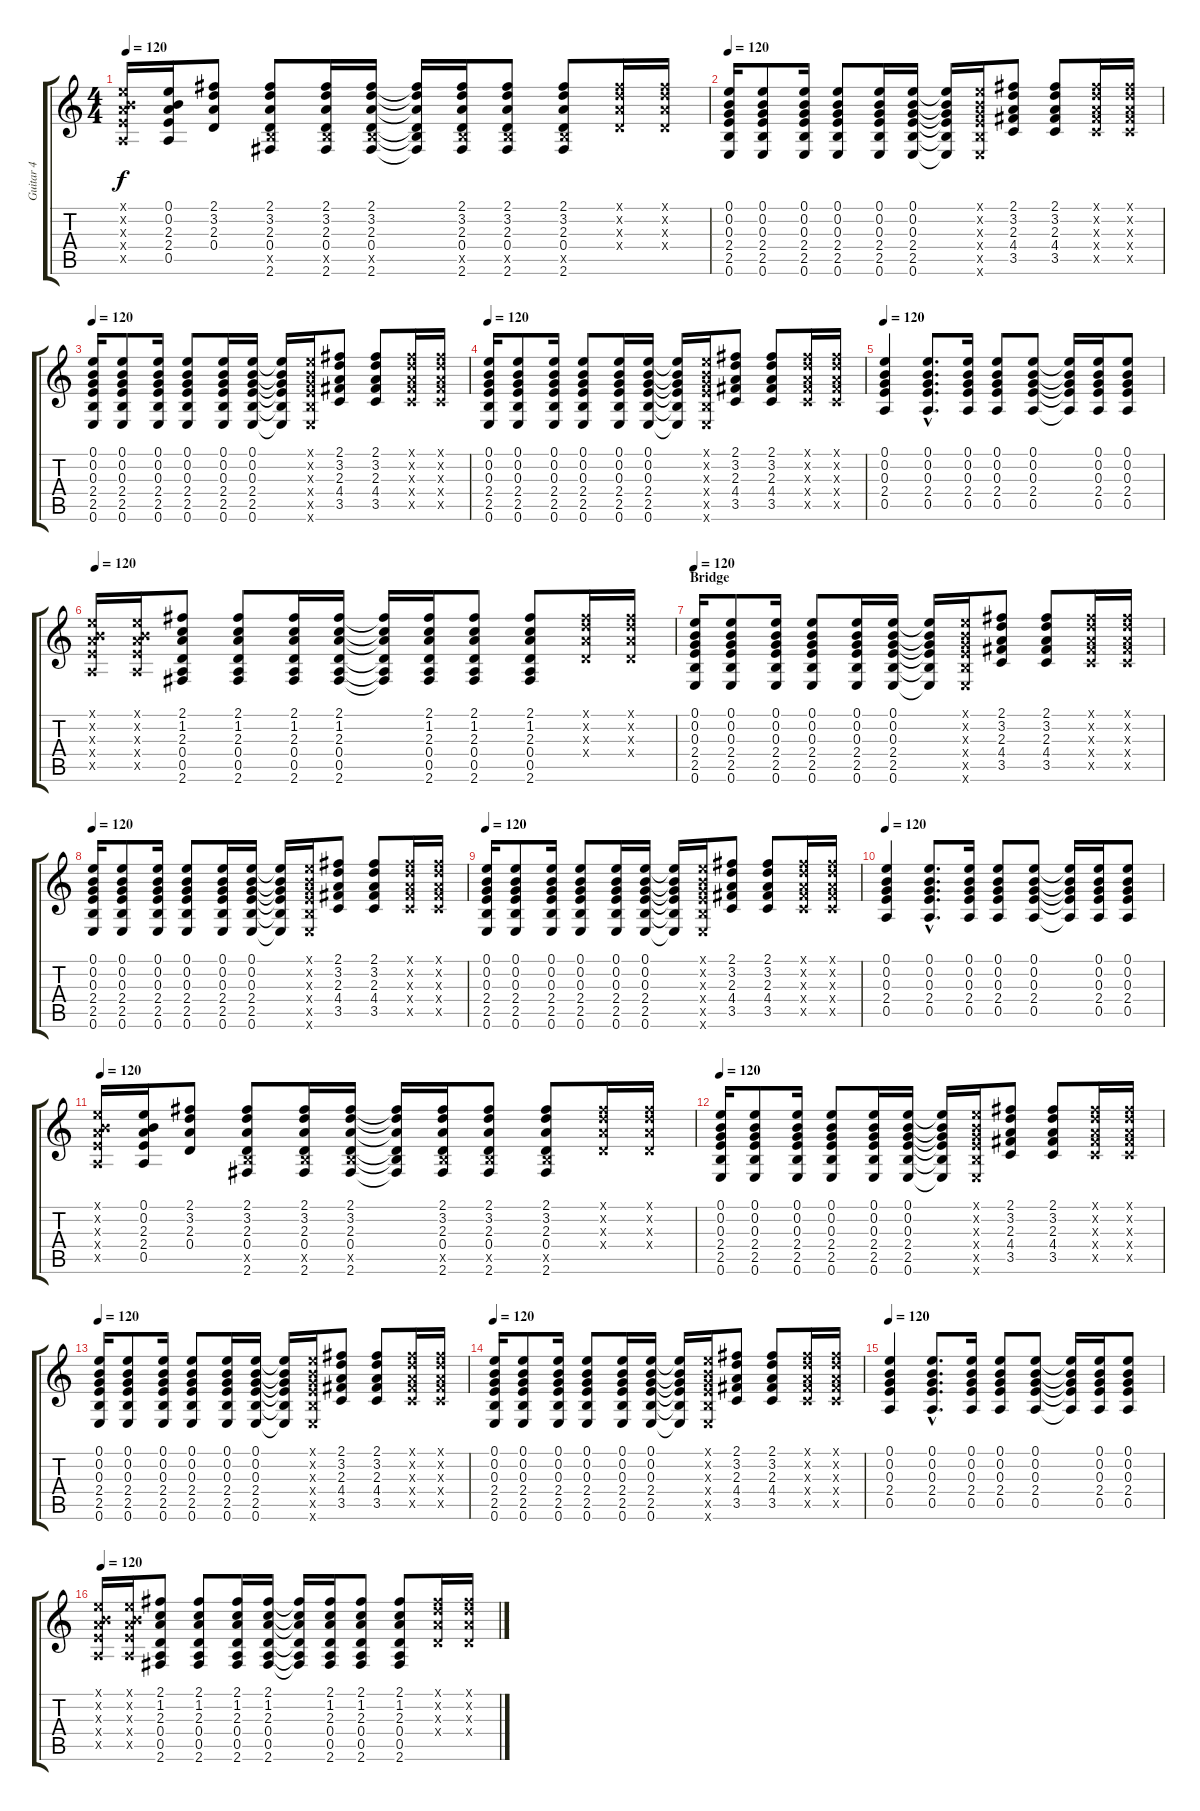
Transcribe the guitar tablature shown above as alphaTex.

\track ("Guitar 4" "Guitar 4") {instrument acousticguitarsteel}
\staff {score tabs}
\tuning (E4 B3 G3 D3 A2 E2) {hide}
\ts (4 4)
\tempo 120
\clef g2
\ks c
(0.1{x} 0.2{x} 2.3{x} 2.4{x} 0.5{x}).16{dy f} (0.1 0.2 2.3 2.4 0.5).16 (2.1 3.2 2.3 0.4).8 (2.1 3.2 2.3 0.4 2.5{x} 2.6).8 (2.1 3.2 2.3 0.4 2.5{x} 2.6).16 (2.1 3.2 2.3 0.4 2.5{x} 2.6).16 (2.1{t} 3.2{t} 2.3{t} 0.4{t} 2.5{t} 2.6{t}).16 (2.1 3.2 2.3 0.4 2.5{x} 2.6).16 (2.1 3.2 2.3 0.4 2.5{x} 2.6).8 (2.1 3.2 2.3 0.4 2.5{x} 2.6).8 (2.1{x} 3.2{x} 2.3{x} 0.4{x}).16 (2.1{x} 3.2{x} 2.3{x} 0.4{x}).16 |
\tempo 120
(0.1 0.2 0.3 2.4 2.5 0.6).16 (0.1 0.2 0.3 2.4 2.5 0.6).8 (0.1 0.2 0.3 2.4 2.5 0.6).16 (0.1 0.2 0.3 2.4 2.5 0.6).8 (0.1 0.2 0.3 2.4 2.5 0.6).16 (0.1 0.2 0.3 2.4 2.5 0.6).16 (0.1{t} 0.2{t} 0.3{t} 2.4{t} 2.5{t} 0.6{t}).16 (0.1{x} 0.2{x} 0.3{x} 2.4{x} 2.5{x} 0.6{x}).16 (2.1 3.2 2.3 4.4 3.5).8 (2.1 3.2 2.3 4.4 3.5).8 (2.1{x} 3.2{x} 2.3{x} 4.4{x} 3.5{x}).16 (2.1{x} 3.2{x} 2.3{x} 4.4{x} 3.5{x}).16 |
\tempo 120
(0.1 0.2 0.3 2.4 2.5 0.6).16 (0.1 0.2 0.3 2.4 2.5 0.6).8 (0.1 0.2 0.3 2.4 2.5 0.6).16 (0.1 0.2 0.3 2.4 2.5 0.6).8 (0.1 0.2 0.3 2.4 2.5 0.6).16 (0.1 0.2 0.3 2.4 2.5 0.6).16 (0.1{t} 0.2{t} 0.3{t} 2.4{t} 2.5{t} 0.6{t}).16 (0.1{x} 0.2{x} 0.3{x} 2.4{x} 2.5{x} 0.6{x}).16 (2.1 3.2 2.3 4.4 3.5).8 (2.1 3.2 2.3 4.4 3.5).8 (2.1{x} 3.2{x} 2.3{x} 4.4{x} 3.5{x}).16 (2.1{x} 3.2{x} 2.3{x} 4.4{x} 3.5{x}).16 |
\tempo 120
(0.1 0.2 0.3 2.4 2.5 0.6).16 (0.1 0.2 0.3 2.4 2.5 0.6).8 (0.1 0.2 0.3 2.4 2.5 0.6).16 (0.1 0.2 0.3 2.4 2.5 0.6).8 (0.1 0.2 0.3 2.4 2.5 0.6).16 (0.1 0.2 0.3 2.4 2.5 0.6).16 (0.1{t} 0.2{t} 0.3{t} 2.4{t} 2.5{t} 0.6{t}).16 (0.1{x} 0.2{x} 0.3{x} 2.4{x} 2.5{x} 0.6{x}).16 (2.1 3.2 2.3 4.4 3.5).8 (2.1 3.2 2.3 4.4 3.5).8 (2.1{x} 3.2{x} 2.3{x} 4.4{x} 3.5{x}).16 (2.1{x} 3.2{x} 2.3{x} 4.4{x} 3.5{x}).16 |
\tempo 120
(0.1 0.2 0.3 2.4 0.5).4 (0.1{hac} 0.2{hac} 0.3{hac} 2.4{hac} 0.5{hac}).8{d} (0.1 0.2 0.3 2.4 0.5).16 (0.1 0.2 0.3 2.4 0.5).8 (0.1 0.2 0.3 2.4 0.5).8 (0.1{t} 0.2{t} 0.3{t} 2.4{t} 0.5{t}).16 (0.1 0.2 0.3 2.4 0.5).16 (0.1 0.2 0.3 2.4 0.5).8 |
\tempo 120
(0.1{x} 0.2{x} 2.3{x} 2.4{x} 0.5{x}).16 (0.1{x} 0.2{x} 2.3{x} 2.4{x} 0.5{x}).16 (2.1 1.2 2.3 0.4 0.5 2.6).8 (2.1 1.2 2.3 0.4 0.5 2.6).8 (2.1 1.2 2.3 0.4 0.5 2.6).16 (2.1 1.2 2.3 0.4 0.5 2.6).16 (2.1{t} 1.2{t} 2.3{t} 0.4{t} 0.5{t} 2.6{t}).16 (2.1 1.2 2.3 0.4 0.5 2.6).16 (2.1 1.2 2.3 0.4 0.5 2.6).8 (2.1 1.2 2.3 0.4 0.5 2.6).8 (2.1{x} 3.2{x} 2.3{x} 0.4{x}).16 (2.1{x} 3.2{x} 2.3{x} 0.4{x}).16 |
\section ("" "Bridge")
\tempo 120
(0.1 0.2 0.3 2.4 2.5 0.6).16 (0.1 0.2 0.3 2.4 2.5 0.6).8 (0.1 0.2 0.3 2.4 2.5 0.6).16 (0.1 0.2 0.3 2.4 2.5 0.6).8 (0.1 0.2 0.3 2.4 2.5 0.6).16 (0.1 0.2 0.3 2.4 2.5 0.6).16 (0.1{t} 0.2{t} 0.3{t} 2.4{t} 2.5{t} 0.6{t}).16 (0.1{x} 0.2{x} 0.3{x} 2.4{x} 2.5{x} 0.6{x}).16 (2.1 3.2 2.3 4.4 3.5).8 (2.1 3.2 2.3 4.4 3.5).8 (2.1{x} 3.2{x} 2.3{x} 4.4{x} 3.5{x}).16 (2.1{x} 3.2{x} 2.3{x} 4.4{x} 3.5{x}).16 |
\tempo 120
(0.1 0.2 0.3 2.4 2.5 0.6).16 (0.1 0.2 0.3 2.4 2.5 0.6).8 (0.1 0.2 0.3 2.4 2.5 0.6).16 (0.1 0.2 0.3 2.4 2.5 0.6).8 (0.1 0.2 0.3 2.4 2.5 0.6).16 (0.1 0.2 0.3 2.4 2.5 0.6).16 (0.1{t} 0.2{t} 0.3{t} 2.4{t} 2.5{t} 0.6{t}).16 (0.1{x} 0.2{x} 0.3{x} 2.4{x} 2.5{x} 0.6{x}).16 (2.1 3.2 2.3 4.4 3.5).8 (2.1 3.2 2.3 4.4 3.5).8 (2.1{x} 3.2{x} 2.3{x} 4.4{x} 3.5{x}).16 (2.1{x} 3.2{x} 2.3{x} 4.4{x} 3.5{x}).16 |
\tempo 120
(0.1 0.2 0.3 2.4 2.5 0.6).16 (0.1 0.2 0.3 2.4 2.5 0.6).8 (0.1 0.2 0.3 2.4 2.5 0.6).16 (0.1 0.2 0.3 2.4 2.5 0.6).8 (0.1 0.2 0.3 2.4 2.5 0.6).16 (0.1 0.2 0.3 2.4 2.5 0.6).16 (0.1{t} 0.2{t} 0.3{t} 2.4{t} 2.5{t} 0.6{t}).16 (0.1{x} 0.2{x} 0.3{x} 2.4{x} 2.5{x} 0.6{x}).16 (2.1 3.2 2.3 4.4 3.5).8 (2.1 3.2 2.3 4.4 3.5).8 (2.1{x} 3.2{x} 2.3{x} 4.4{x} 3.5{x}).16 (2.1{x} 3.2{x} 2.3{x} 4.4{x} 3.5{x}).16 |
\tempo 120
(0.1 0.2 0.3 2.4 0.5).4 (0.1{hac} 0.2{hac} 0.3{hac} 2.4{hac} 0.5{hac}).8{d} (0.1 0.2 0.3 2.4 0.5).16 (0.1 0.2 0.3 2.4 0.5).8 (0.1 0.2 0.3 2.4 0.5).8 (0.1{t} 0.2{t} 0.3{t} 2.4{t} 0.5{t}).16 (0.1 0.2 0.3 2.4 0.5).16 (0.1 0.2 0.3 2.4 0.5).8 |
\tempo 120
(0.1{x} 0.2{x} 2.3{x} 2.4{x} 0.5{x}).16 (0.1 0.2 2.3 2.4 0.5).16 (2.1 3.2 2.3 0.4).8 (2.1 3.2 2.3 0.4 2.5{x} 2.6).8 (2.1 3.2 2.3 0.4 2.5{x} 2.6).16 (2.1 3.2 2.3 0.4 2.5{x} 2.6).16 (2.1{t} 3.2{t} 2.3{t} 0.4{t} 2.5{t} 2.6{t}).16 (2.1 3.2 2.3 0.4 2.5{x} 2.6).16 (2.1 3.2 2.3 0.4 2.5{x} 2.6).8 (2.1 3.2 2.3 0.4 2.5{x} 2.6).8 (2.1{x} 3.2{x} 2.3{x} 0.4{x}).16 (2.1{x} 3.2{x} 2.3{x} 0.4{x}).16 |
\tempo 120
(0.1 0.2 0.3 2.4 2.5 0.6).16 (0.1 0.2 0.3 2.4 2.5 0.6).8 (0.1 0.2 0.3 2.4 2.5 0.6).16 (0.1 0.2 0.3 2.4 2.5 0.6).8 (0.1 0.2 0.3 2.4 2.5 0.6).16 (0.1 0.2 0.3 2.4 2.5 0.6).16 (0.1{t} 0.2{t} 0.3{t} 2.4{t} 2.5{t} 0.6{t}).16 (0.1{x} 0.2{x} 0.3{x} 2.4{x} 2.5{x} 0.6{x}).16 (2.1 3.2 2.3 4.4 3.5).8 (2.1 3.2 2.3 4.4 3.5).8 (2.1{x} 3.2{x} 2.3{x} 4.4{x} 3.5{x}).16 (2.1{x} 3.2{x} 2.3{x} 4.4{x} 3.5{x}).16 |
\tempo 120
(0.1 0.2 0.3 2.4 2.5 0.6).16 (0.1 0.2 0.3 2.4 2.5 0.6).8 (0.1 0.2 0.3 2.4 2.5 0.6).16 (0.1 0.2 0.3 2.4 2.5 0.6).8 (0.1 0.2 0.3 2.4 2.5 0.6).16 (0.1 0.2 0.3 2.4 2.5 0.6).16 (0.1{t} 0.2{t} 0.3{t} 2.4{t} 2.5{t} 0.6{t}).16 (0.1{x} 0.2{x} 0.3{x} 2.4{x} 2.5{x} 0.6{x}).16 (2.1 3.2 2.3 4.4 3.5).8 (2.1 3.2 2.3 4.4 3.5).8 (2.1{x} 3.2{x} 2.3{x} 4.4{x} 3.5{x}).16 (2.1{x} 3.2{x} 2.3{x} 4.4{x} 3.5{x}).16 |
\tempo 120
(0.1 0.2 0.3 2.4 2.5 0.6).16 (0.1 0.2 0.3 2.4 2.5 0.6).8 (0.1 0.2 0.3 2.4 2.5 0.6).16 (0.1 0.2 0.3 2.4 2.5 0.6).8 (0.1 0.2 0.3 2.4 2.5 0.6).16 (0.1 0.2 0.3 2.4 2.5 0.6).16 (0.1{t} 0.2{t} 0.3{t} 2.4{t} 2.5{t} 0.6{t}).16 (0.1{x} 0.2{x} 0.3{x} 2.4{x} 2.5{x} 0.6{x}).16 (2.1 3.2 2.3 4.4 3.5).8 (2.1 3.2 2.3 4.4 3.5).8 (2.1{x} 3.2{x} 2.3{x} 4.4{x} 3.5{x}).16 (2.1{x} 3.2{x} 2.3{x} 4.4{x} 3.5{x}).16 |
\tempo 120
(0.1 0.2 0.3 2.4 0.5).4 (0.1{hac} 0.2{hac} 0.3{hac} 2.4{hac} 0.5{hac}).8{d} (0.1 0.2 0.3 2.4 0.5).16 (0.1 0.2 0.3 2.4 0.5).8 (0.1 0.2 0.3 2.4 0.5).8 (0.1{t} 0.2{t} 0.3{t} 2.4{t} 0.5{t}).16 (0.1 0.2 0.3 2.4 0.5).16 (0.1 0.2 0.3 2.4 0.5).8 |
\tempo 120
(0.1{x} 0.2{x} 2.3{x} 2.4{x} 0.5{x}).16 (0.1{x} 0.2{x} 2.3{x} 2.4{x} 0.5{x}).16 (2.1 1.2 2.3 0.4 0.5 2.6).8 (2.1 1.2 2.3 0.4 0.5 2.6).8 (2.1 1.2 2.3 0.4 0.5 2.6).16 (2.1 1.2 2.3 0.4 0.5 2.6).16 (2.1{t} 1.2{t} 2.3{t} 0.4{t} 0.5{t} 2.6{t}).16 (2.1 1.2 2.3 0.4 0.5 2.6).16 (2.1 1.2 2.3 0.4 0.5 2.6).8 (2.1 1.2 2.3 0.4 0.5 2.6).8 (2.1{x} 3.2{x} 2.3{x} 0.4{x}).16 (2.1{x} 3.2{x} 2.3{x} 0.4{x}).16
